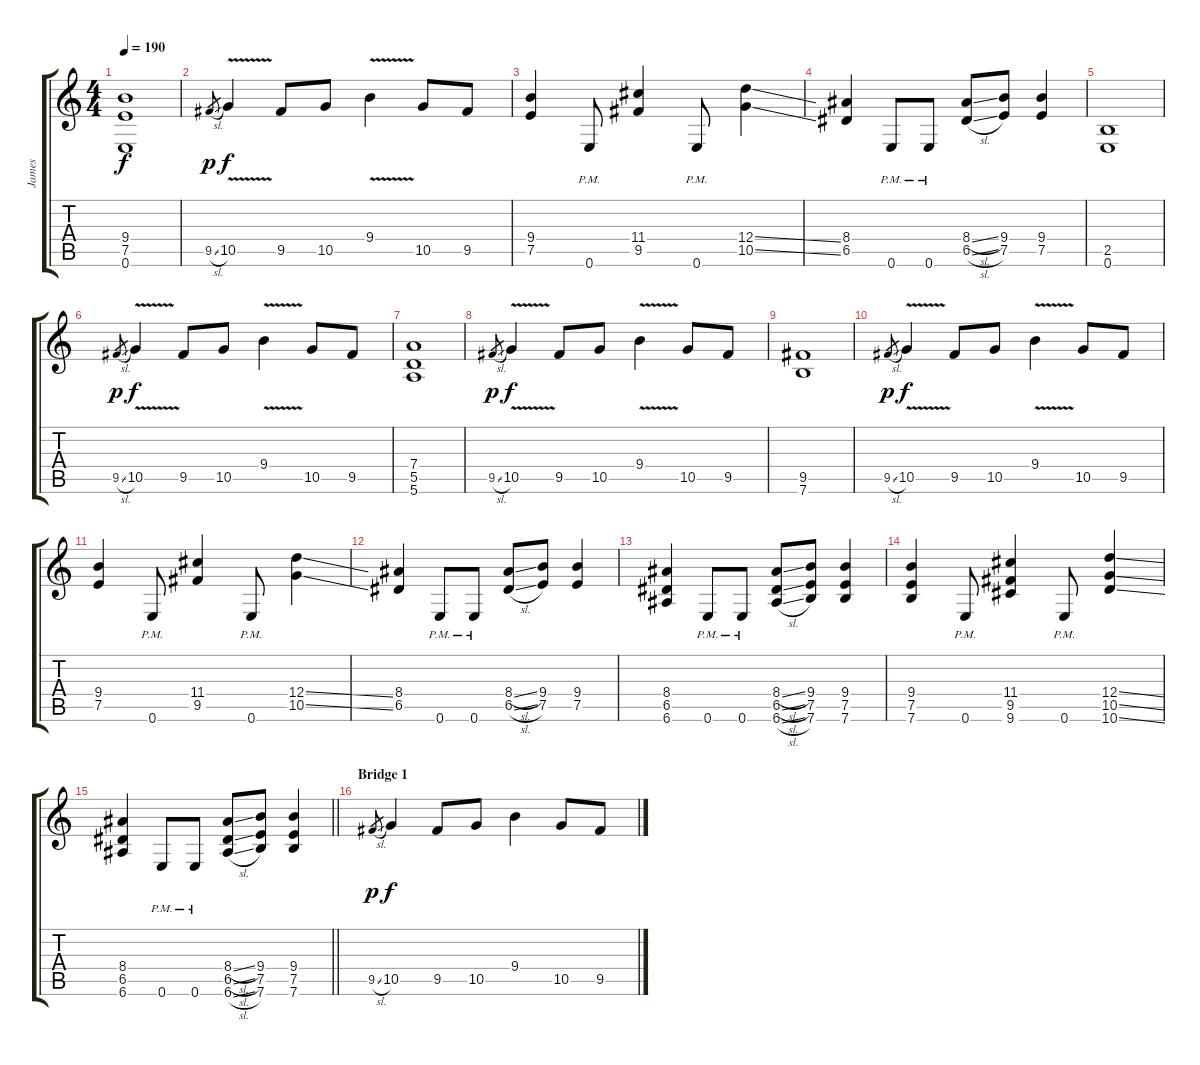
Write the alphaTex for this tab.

\track ("James" "James") {instrument distortionguitar}
\staff {score tabs}
\tuning (E4 B3 G3 D3 A2 E2) {hide}
\ts (4 4)
\tempo 190
\clef g2
\ks c
(9.4 7.5 0.6).1{dy f} |
9.5{sl}.8{gr dy p} 10.5{v}.4{dy f} 9.5.8 10.5.8 9.4{v}.4 10.5.8 9.5.8 |
(9.4 7.5).4 0.6{pm}.8 (11.4 9.5).4 0.6{pm}.8 (12.4{ss} 10.5{ss}).4 |
(8.4 6.5).4 0.6{pm}.8 0.6{pm}.8 (8.4{sl} 6.5{sl}).8 (9.4 7.5).8 (9.4 7.5).4 |
(2.5 0.6).1 |
9.5{sl}.8{gr dy p} 10.5{v}.4{dy f} 9.5.8 10.5.8 9.4{v}.4 10.5.8 9.5.8 |
(7.4 5.5 5.6).1 |
9.5{sl}.8{gr dy p} 10.5{v}.4{dy f} 9.5.8 10.5.8 9.4{v}.4 10.5.8 9.5.8 |
(9.5 7.6).1 |
9.5{sl}.8{gr dy p} 10.5{v}.4{dy f} 9.5.8 10.5.8 9.4{v}.4 10.5.8 9.5.8 |
(9.4 7.5).4 0.6{pm}.8 (11.4 9.5).4 0.6{pm}.8 (12.4{ss} 10.5{ss}).4 |
(8.4 6.5).4 0.6{pm}.8 0.6{pm}.8 (8.4{sl} 6.5{sl}).8 (9.4 7.5).8 (9.4 7.5).4 |
(8.4 6.5 6.6).4 0.6{pm}.8 0.6{pm}.8 (8.4{sl} 6.5{sl} 6.6{sl}).8 (9.4 7.5 7.6).8 (9.4 7.5 7.6).4 |
(9.4 7.5 7.6).4 0.6{pm}.8 (11.4 9.5 9.6).4 0.6{pm}.8 (12.4{ss} 10.5{ss} 10.6{ss}).4 |
\barLineRight lightlight
(8.4 6.5 6.6).4 0.6{pm}.8 0.6{pm}.8 (8.4{sl} 6.5{sl} 6.6{sl}).8 (9.4 7.5 7.6).8 (9.4 7.5 7.6).4 |
\section ("" "Bridge 1")
9.5{sl}.8{gr dy p} 10.5.4{dy f} 9.5.8 10.5.8 9.4.4 10.5.8 9.5.8
